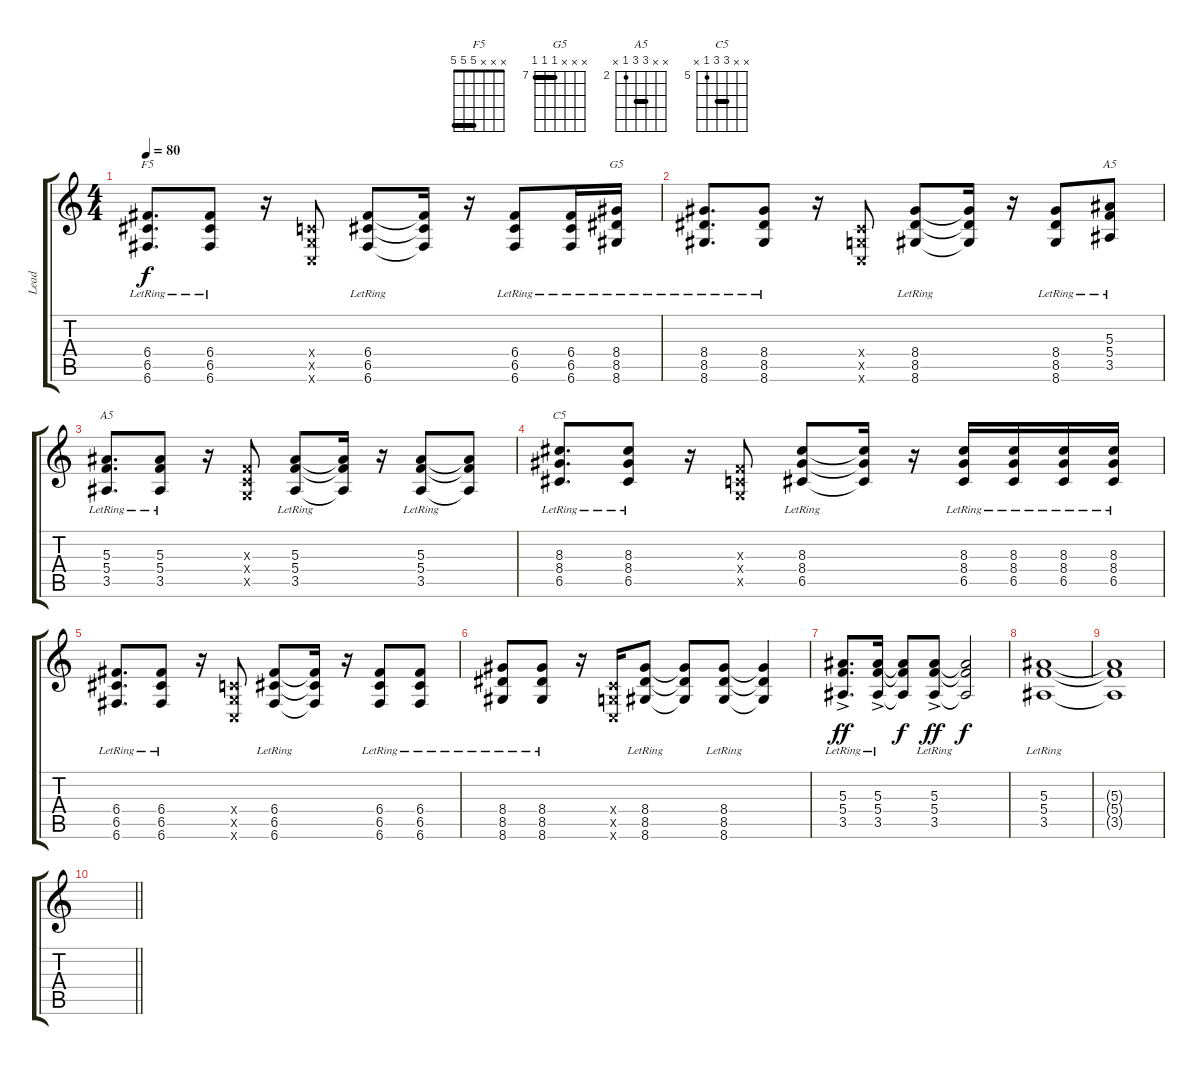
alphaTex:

\track ("Lead" "Lead") {instrument distortionguitar}
\staff {score tabs}
\tuning (D4 A3 F3 C3 G2 C2) {hide}
\chord ("F5" x x x 5 5 5) {barre 5}
\chord ("G5" x x x 7 7 7) {firstfret 7 barre 7}
\chord ("A5" x x 4 4 2 x) {barre 4}
\chord ("A5" x x 4 4 2 x) {firstfret 2 barre 4}
\chord ("C5" x x 7 7 5 x) {firstfret 5 barre 7}
\ts (4 4)
\tempo 80
\clef g2
\ks c
(6.4{lr} 6.5{lr} 6.6{lr}).8{d ch "F5" dy f instrument distortionguitar} (6.4{lr} 6.5{lr} 6.6{lr}).8 r.16 (0.4{x} 0.5{x} 0.6{x}).8 (6.4{lr} 6.5{lr} 6.6{lr}).8 (6.4{t} 6.5{t} 6.6{t}).16 r.16 (6.4{lr} 6.5{lr} 6.6{lr}).8 (6.4{lr} 6.5{lr} 6.6{lr}).16 (8.4{lr} 8.5{lr} 8.6{lr}).16{ch "G5"} |
(8.4{lr} 8.5{lr} 8.6{lr}).8{d} (8.4{lr} 8.5{lr} 8.6{lr}).8 r.16 (0.4{x} 0.5{x} 0.6{x}).8 (8.4{lr} 8.5{lr} 8.6{lr}).8 (8.4{t} 8.5{t} 8.6{t}).16 r.16 (8.4{lr} 8.5{lr} 8.6{lr}).8 (5.3{lr} 5.4{lr} 3.5{lr}).8{ch "A5"} |
(5.3{lr} 5.4{lr} 3.5{lr}).8{d ch "A5"} (5.3{lr} 5.4{lr} 3.5{lr}).8 r.16 (0.3{x} 0.4{x} 0.5{x}).8 (5.3{lr} 5.4{lr} 3.5{lr}).8 (5.3{t} 5.4{t} 3.5{t}).16 r.16 (5.3{lr} 5.4{lr} 3.5{lr}).8 (5.3{t} 5.4{t} 3.5{t}).8 |
(8.3{lr} 8.4{lr} 6.5{lr}).8{d ch "C5"} (8.3{lr} 8.4{lr} 6.5{lr}).8 r.16 (0.3{x} 0.4{x} 0.5{x}).8 (8.3{lr} 8.4{lr} 6.5{lr}).8 (8.3{t} 8.4{t} 6.5{t}).16 r.16 (8.3{lr} 8.4{lr} 6.5{lr}).16 (8.3{lr} 8.4{lr} 6.5{lr}).16 (8.3{lr} 8.4{lr} 6.5{lr}).16 (8.3{lr} 8.4{lr} 6.5{lr}).16 |
(6.4{lr} 6.5{lr} 6.6{lr}).8{d} (6.4{lr} 6.5{lr} 6.6{lr}).8 r.16 (0.4{x} 0.5{x} 0.6{x}).8 (6.4{lr} 6.5{lr} 6.6{lr}).8 (6.4{t} 6.5{t} 6.6{t}).16 r.16 (6.4{lr} 6.5{lr} 6.6{lr}).8 (6.4{lr} 6.5{lr} 6.6{lr}).8 |
(8.4{lr} 8.5{lr} 8.6{lr}).8 (8.4{lr} 8.5{lr} 8.6{lr}).8 r.16 (0.4{x} 0.5{x} 0.6{x}).16 (8.4{lr} 8.5{lr} 8.6{lr}).8 (8.4{t} 8.5{t} 8.6{t}).8 (8.4{lr} 8.5{lr} 8.6{lr}).8 (8.4{t} 8.5{t} 8.6{t}).4 |
(5.3{ac lr} 5.4{lr} 3.5{lr}).8{d dy ff} (5.3{ac lr} 5.4{lr} 3.5{lr}).16 (5.3{t} 5.4{t} 3.5{t}).8{dy f} (5.3{ac lr} 5.4{lr} 3.5{lr}).8{dy ff} (5.3{t} 5.4{t} 3.5{t}).2{dy f} |
(5.3{lr} 5.4{lr} 3.5{lr}).1 |
(5.3{t} 5.4{t} 3.5{t}).1 |
\barLineRight lightlight
